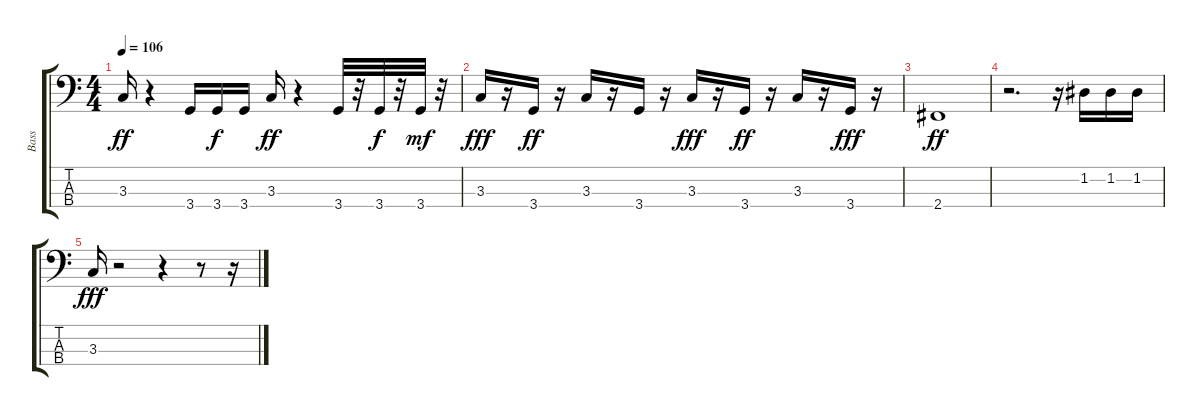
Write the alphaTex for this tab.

\track ("Bass" "Bass") {instrument electricbassfinger}
\staff {score tabs}
\tuning (G2 D2 A1 E1) {hide}
\ts (4 4)
\tempo 106
\clef f4
\ks c
3.3.16{dy ff} r.4 3.4.16 3.4.16{dy f} 3.4.16 3.3.16{dy ff} r.4 3.4.32 r.32 3.4.32{dy f} r.32 3.4.32{dy mf} r.32 |
3.3.16{dy fff} r.16 3.4.16{dy ff} r.16 3.3.16 r.16 3.4.16 r.16 3.3.16{dy fff} r.16 3.4.16{dy ff} r.16 3.3.16 r.16 3.4.16{dy fff} r.16 |
2.4.1{dy ff} |
r.2{d} r.16 1.2.16 1.2.16 1.2.16 |
3.3.16{dy fff} r.2 r.4 r.8 r.16
